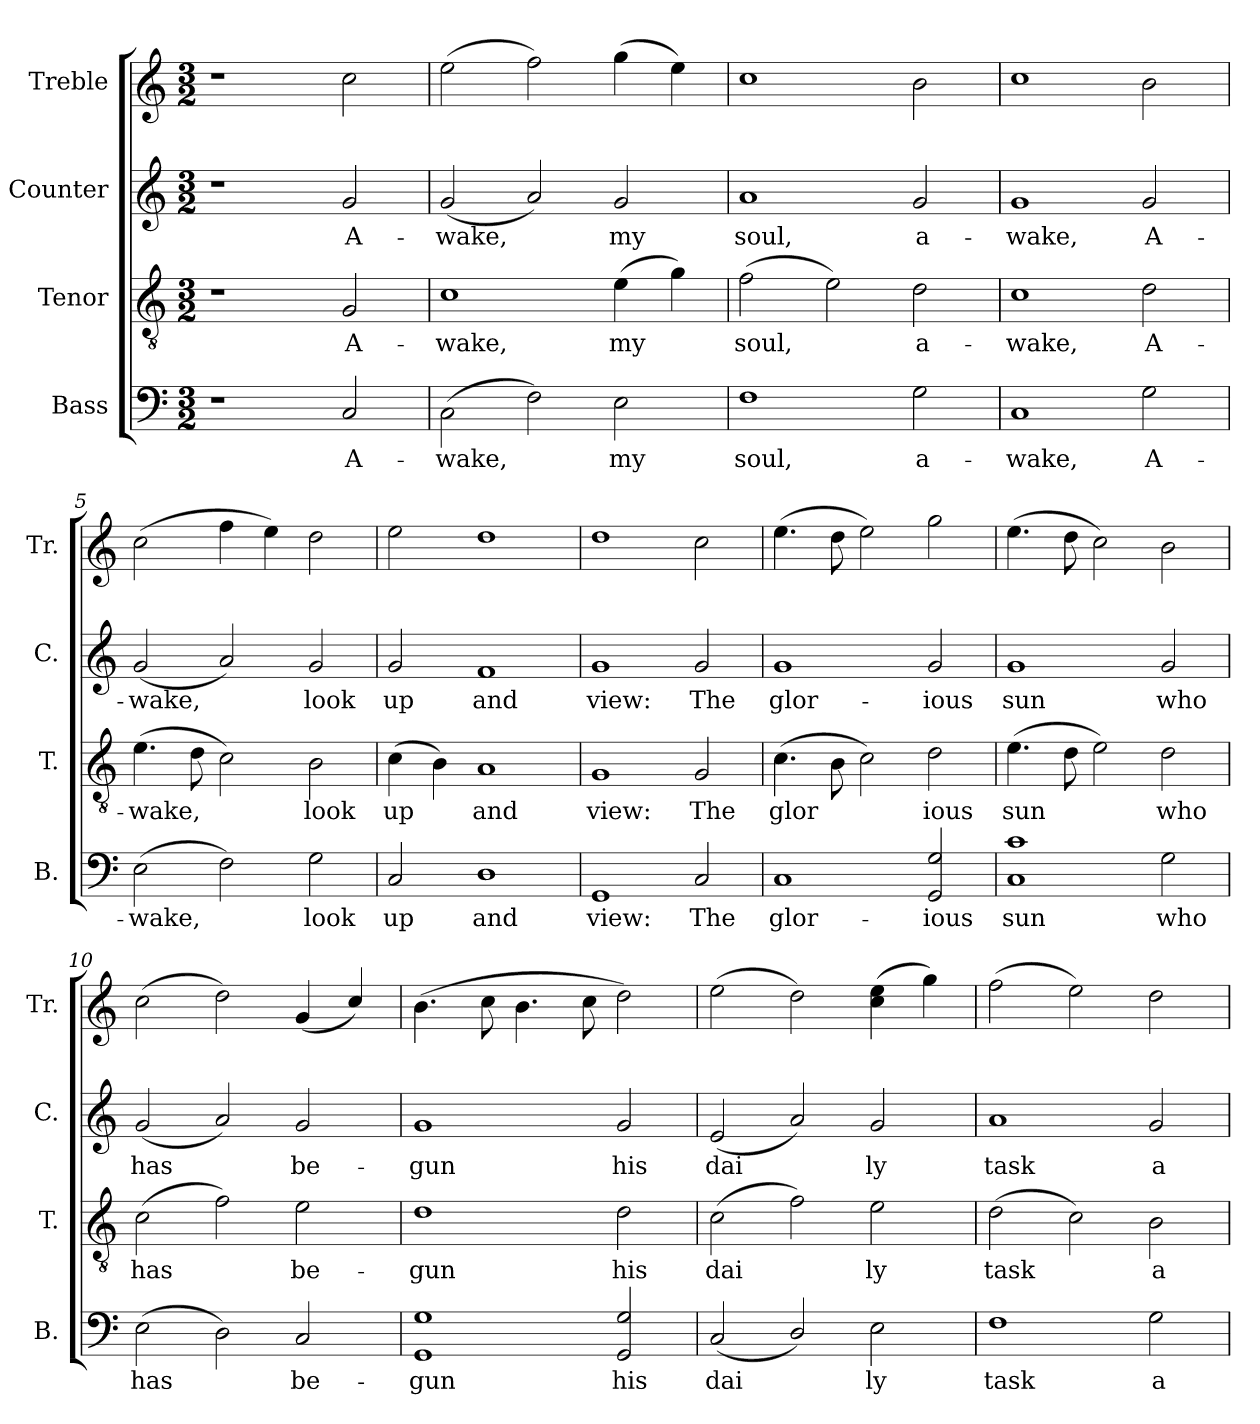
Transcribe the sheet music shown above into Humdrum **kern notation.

**kern	**text	**kern	**text	**kern	**text	**kern	**text
*part4	*part4	*part3	*part3	*part2	*part2	*part1	*part1
*staff4	*staff4	*staff3	*staff3	*staff2	*staff2	*staff1	*staff1
*I"Bass	*	*I"Tenor	*	*I"Counter	*	*I"Treble	*
*I'B.	*	*I'T.	*	*I'C.	*	*I'Tr.	*
!!LO:PB:g=z
*stria5	*	*stria5	*	*stria5	*	*stria5	*
*clefF4	*	*clefGv2	*	*clefG2	*	*clefG2	*
*k[]	*	*k[]	*	*k[]	*	*k[]	*
*C:	*	*C:	*	*C:	*	*C:	*
*M3/2	*	*M3/2	*	*M3/2	*	*M3/2	*
=1	=1	=1	=1	=1	=1	=1	=1
1r	.	1r	.	1r	.	1r	.
!	!LO:LY:a:rj	!	!LO:LY:a:rj	!	!LO:LY:b:rj	!	!LO:LY:b:rj
2C/	A-	2G/	A-	2g/	A-	2cc\	.
=2	=2	=2	=2	=2	=2	=2	=2
!	!LO:LY:a:rj	!	!LO:LY:a:rj	!	!LO:LY:b:rj	!	!LO:LY:b:rj
(>2C\	-wake,	1c	-wake,	(<2g/	-wake,	(>2ee\	.
!	!LO:LY:a:rj	!	!	!	!LO:LY:b:rj	!	!LO:LY:b:rj
2F\)	.	.	.	2a/)	.	2ff\)	.
!	!LO:LY:a:rj	!	!LO:LY:a:rj	!	!LO:LY:b:rj	!	!LO:LY:b:rj
2E\	my	(>4e\	my	2g/	my	(>4gg\	.
!	!	!	!LO:LY:a:rj	!	!	!	!LO:LY:b:rj
.	.	4g\)	.	.	.	4ee\)	.
=3	=3	=3	=3	=3	=3	=3	=3
!	!LO:LY:a:rj	!	!LO:LY:a:rj	!	!LO:LY:b:rj	!	!LO:LY:b:rj
1F	soul,	(>2f\	soul,	1a	soul,	1cc	.
!	!	!	!LO:LY:a:rj	!	!	!	!
.	.	2e\)	.	.	.	.	.
!	!LO:LY:a:rj	!	!LO:LY:a:rj	!	!LO:LY:b:rj	!	!LO:LY:b:rj
2G\	a-	2d\	a-	2g/	a-	2b\	.
=4	=4	=4	=4	=4	=4	=4	=4
!	!LO:LY:a:rj	!	!LO:LY:a:rj	!	!LO:LY:b:rj	!	!LO:LY:b:rj
1C	-wake,	1c	-wake,	1g	-wake,	1cc	.
!	!LO:LY:a:rj	!	!LO:LY:a:rj	!	!LO:LY:b:rj	!	!LO:LY:b:rj
2G\	A-	2d\	A-	2g/	A-	2b\	.
=5	=5	=5	=5	=5	=5	=5	=5
!	!LO:LY:a:rj	!	!LO:LY:a:rj	!	!LO:LY:b:rj	!	!LO:LY:b:rj
(>2E\	-wake,	(>4.e\	-wake,	(<2g/	-wake,	(>2cc>\	.
!	!	!	!LO:LY:a:rj	!	!	!	!
.	.	8d\	.	.	.	.	.
!	!LO:LY:a:rj	!	!LO:LY:a:rj	!	!LO:LY:b:rj	!	!LO:LY:b:rj
2F\)	.	2c\)	.	2a/)	.	4ff\	.
!	!	!	!	!	!	!	!LO:LY:b:rj
.	.	.	.	.	.	4ee\)	.
!	!LO:LY:a:rj	!	!LO:LY:a:rj	!	!LO:LY:b:rj	!	!LO:LY:b:rj
2G\	look	2B\	look	2g/	look	2dd\	.
=6	=6	=6	=6	=6	=6	=6	=6
!	!LO:LY:a:rj	!	!LO:LY:a:rj	!	!LO:LY:b:rj	!	!LO:LY:b:rj
2C/	up	(>4c\	up	2g/	up	2ee\	.
!	!	!	!LO:LY:a:rj	!	!	!	!
.	.	4B\)	.	.	.	.	.
!	!LO:LY:a:rj	!	!LO:LY:a:rj	!	!LO:LY:b:rj	!	!LO:LY:b:rj
1D	and	1A	and	1f	and	1dd	.
=7	=7	=7	=7	=7	=7	=7	=7
!	!LO:LY:a:rj	!	!LO:LY:a:rj	!	!LO:LY:b:rj	!	!LO:LY:b:rj
1GG	view:	1G	view:	1g	view:	1dd	.
!	!LO:LY:a:rj	!	!LO:LY:a:rj	!	!LO:LY:b:rj	!	!LO:LY:b:rj
2C/	The	2G/	The	2g/	The	2cc\	.
=8	=8	=8	=8	=8	=8	=8	=8
!	!LO:LY:a:rj	!	!LO:LY:a:rj	!	!LO:LY:b:rj	!	!LO:LY:b:rj
1C	glor-	(>4.c\	glor-	1g	glor-	(>4.ee\	.
!	!	!	!LO:LY:a:rj	!	!	!	!LO:LY:b:rj
.	.	8B\	--	.	.	8dd\	.
!	!	!	!LO:LY:a:rj	!	!	!	!LO:LY:b:rj
.	.	2c\)	--	.	.	2ee\)	.
!	!LO:LY:a:rj	!	!LO:LY:a:rj	!	!LO:LY:b:rj	!	!LO:LY:b:rj
2G/ 2GG/	-ious	2d\	-ious	2g/	-ious	2gg\	.
=9	=9	=9	=9	=9	=9	=9	=9
!	!LO:LY:a:rj	!	!LO:LY:a:rj	!	!LO:LY:b:rj	!	!LO:LY:b:rj
1c 1C	sun	(>4.e\	sun	1g	sun	(>4.ee\	.
!	!	!	!LO:LY:a:rj	!	!	!	!LO:LY:b:rj
.	.	8d\	.	.	.	8dd\	.
!	!	!	!LO:LY:a:rj	!	!	!	!LO:LY:b:rj
.	.	2e\)	.	.	.	2cc\)	.
!	!LO:LY:a:rj	!	!LO:LY:a:rj	!	!LO:LY:b:rj	!	!LO:LY:b:rj
2G\	who	2d\	who	2g/	who	2b\	.
=10	=10	=10	=10	=10	=10	=10	=10
!	!LO:LY:a:rj	!	!LO:LY:a:rj	!	!LO:LY:b:rj	!	!LO:LY:b:rj
(>2E\	has	(>2c\	has	(<2g/	has	(>2cc\	.
!	!LO:LY:a:rj	!	!LO:LY:a:rj	!	!LO:LY:b:rj	!	!LO:LY:b:rj
2D\)	.	2f\)	.	2a/)	.	2dd\)	.
!	!LO:LY:a:rj	!	!LO:LY:a:rj	!	!LO:LY:b:rj	!	!LO:LY:b:rj
2C/	be-	2e\	be-	2g/	be-	(<4g/	.
!	!	!	!	!	!	!	!LO:LY:b:rj
.	.	.	.	.	.	4cc/)	.
!!LO:LB:g=z
=11	=11	=11	=11	=11	=11	=11	=11
!	!LO:LY:a:rj	!	!LO:LY:a:rj	!	!LO:LY:b:rj	!	!LO:LY:b:rj
1G 1GG	-gun	1d	-gun	1g	-gun	(>4.b\	.
!	!	!	!	!	!	!	!LO:LY:b:rj
.	.	.	.	.	.	8cc\	.
!	!	!	!	!	!	!	!LO:LY:b:rj
.	.	.	.	.	.	4.b\	.
!	!	!	!	!	!	!	!LO:LY:b:rj
.	.	.	.	.	.	8cc\	.
!	!LO:LY:a:rj	!	!LO:LY:a:rj	!	!LO:LY:b:rj	!	!LO:LY:b:rj
2G/ 2GG/	his	2d\	his	2g/	his	2dd\)	.
=12	=12	=12	=12	=12	=12	=12	=12
!	!LO:LY:a:rj	!	!LO:LY:a:rj	!	!LO:LY:b:rj	!	!LO:LY:b:rj
(<2C/	dai-	(>2c\	dai-	(<2e/	dai-	(>2ee\	.
!	!LO:LY:a:rj	!	!LO:LY:a:rj	!	!LO:LY:b:rj	!	!LO:LY:b:rj
2D/)	--	2f\)	--	2a/)	--	2dd\)	.
!	!LO:LY:a:rj	!	!LO:LY:a:rj	!	!LO:LY:b:rj	!	!LO:LY:b:rj
2E\	-ly	2e\	-ly	2g/	-ly	(>4cc\ 4ee\	.
!	!	!	!	!	!	!	!LO:LY:b:rj
.	.	.	.	.	.	4gg\)	.
=13	=13	=13	=13	=13	=13	=13	=13
!	!LO:LY:a:rj	!	!LO:LY:a:rj	!	!LO:LY:b:rj	!	!LO:LY:b:rj
1F	task	(>2d\	task	1a	task	(>2ff\	.
!	!	!	!LO:LY:a:rj	!	!	!	!LO:LY:b:rj
.	.	2c\)	.	.	.	2ee\)	.
!	!LO:LY:a:rj	!	!LO:LY:a:rj	!	!LO:LY:b:rj	!	!LO:LY:b:rj
2G\	a-	2B\	a-	2g/	a-	2dd\	.
=	=	=	=	=	=	=	=
*-	*-	*-	*-	*-	*-	*-	*-
